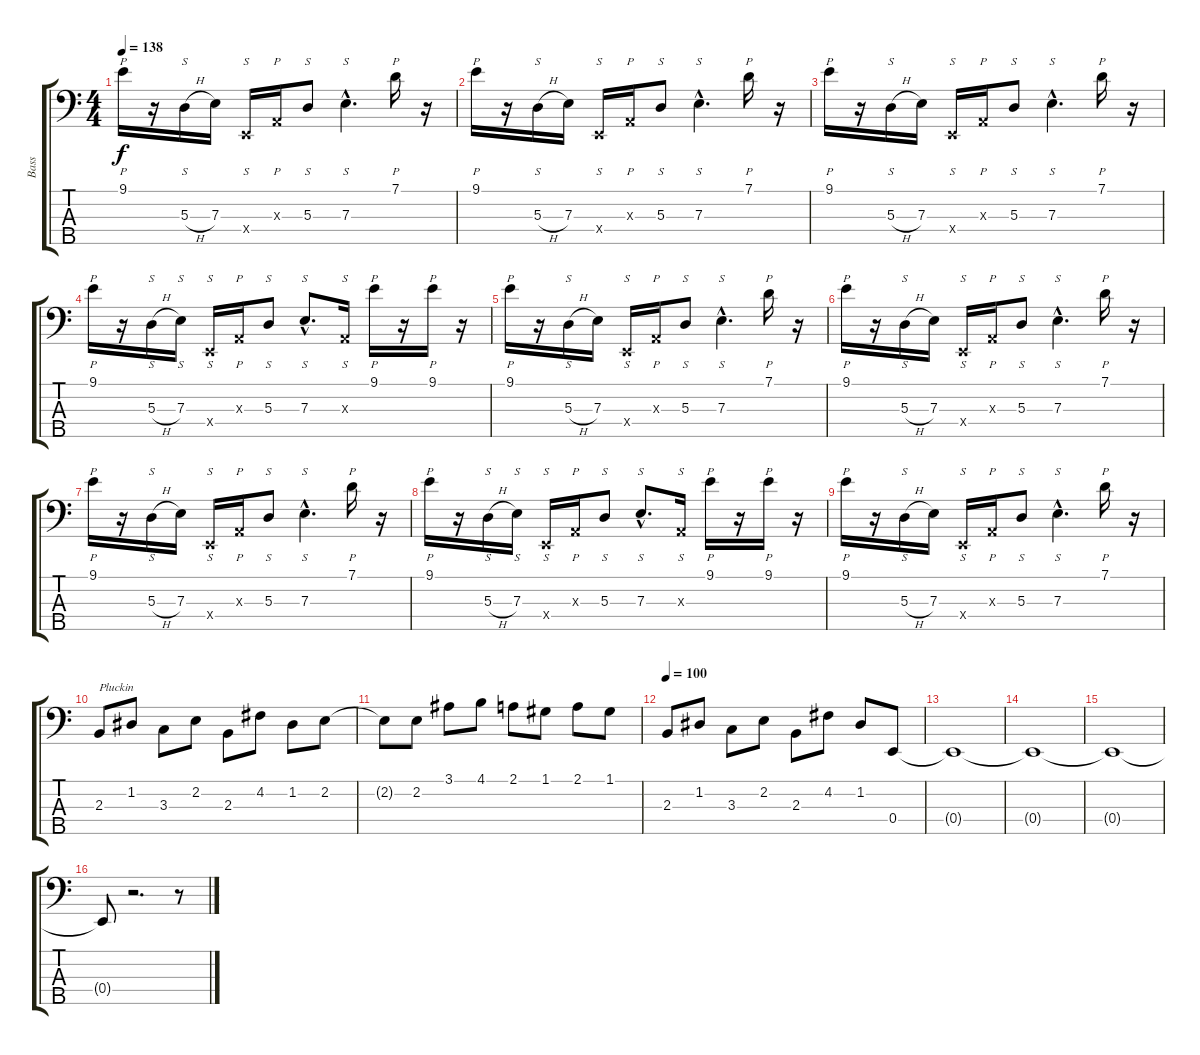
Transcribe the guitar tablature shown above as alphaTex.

\track ("Bass" "Bass") {instrument slapbass2}
\staff {score tabs}
\tuning (G2 D2 A1 E1 B0) {hide}
\ts (4 4)
\tempo 138
\clef f4
\ks c
9.1.16{p dy f} r.16 5.3{h}.16{s} 7.3.16 0.4{x}.16{s} 0.3{x}.16{p} 5.3.8{s} 7.3{hac}.4{s d} 7.1.16{p} r.16 |
9.1.16{p} r.16 5.3{h}.16{s} 7.3.16 0.4{x}.16{s} 0.3{x}.16{p} 5.3.8{s} 7.3{hac}.4{s d} 7.1.16{p} r.16 |
9.1.16{p} r.16 5.3{h}.16{s} 7.3.16 0.4{x}.16{s} 0.3{x}.16{p} 5.3.8{s} 7.3{hac}.4{s d} 7.1.16{p} r.16 |
9.1.16{p} r.16 5.3{h}.16{s} 7.3.16{s} 0.4{x}.16{s} 0.3{x}.16{p} 5.3.8{s} 7.3{hac}.8{s d} 0.3{x}.16{s} 9.1.16{p} r.16 9.1.16{p} r.16 |
9.1.16{p} r.16 5.3{h}.16{s} 7.3.16 0.4{x}.16{s} 0.3{x}.16{p} 5.3.8{s} 7.3{hac}.4{s d} 7.1.16{p} r.16 |
9.1.16{p} r.16 5.3{h}.16{s} 7.3.16 0.4{x}.16{s} 0.3{x}.16{p} 5.3.8{s} 7.3{hac}.4{s d} 7.1.16{p} r.16 |
9.1.16{p} r.16 5.3{h}.16{s} 7.3.16 0.4{x}.16{s} 0.3{x}.16{p} 5.3.8{s} 7.3{hac}.4{s d} 7.1.16{p} r.16 |
9.1.16{p} r.16 5.3{h}.16{s} 7.3.16{s} 0.4{x}.16{s} 0.3{x}.16{p} 5.3.8{s} 7.3{hac}.8{s d} 0.3{x}.16{s} 9.1.16{p} r.16 9.1.16{p} r.16 |
9.1.16{p} r.16 5.3{h}.16{s} 7.3.16 0.4{x}.16{s} 0.3{x}.16{p} 5.3.8{s} 7.3{hac}.4{s d} 7.1.16{p} r.16 |
2.3.8{txt "Pluckin" instrument electricbassfinger} 1.2.8 3.3.8 2.2.8 2.3.8 4.2.8 1.2.8 2.2.8 |
2.2{t}.8 2.2.8 3.1.8 4.1.8 2.1.8 1.1.8 2.1.8 1.1.8 |
\tempo 100
2.3.8 1.2.8 3.3.8 2.2.8 2.3.8 4.2.8 1.2.8 0.4.8 |
0.4{t}.1 |
0.4{t}.1 |
0.4{t}.1 |
0.4{t}.8 r.2{d} r.8
